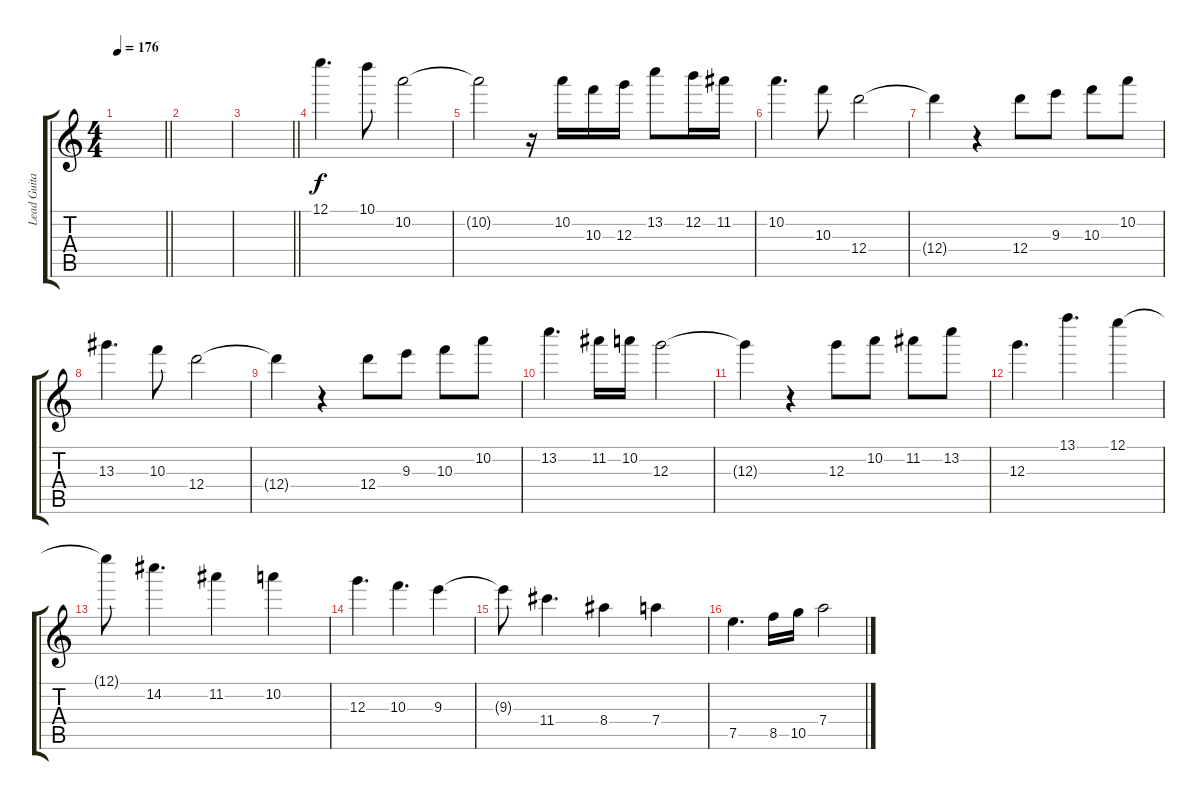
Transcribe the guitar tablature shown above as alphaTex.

\track ("Lead Guitar (FX)" "Lead Guita") {instrument lead1square}
\staff {score tabs}
\tuning (E6 B5 G5 D5 A4 E4) {hide}
\ts (4 4)
\tempo 176
\clef g2
\barLineRight lightlight
\ks c
|
|
\barLineRight lightlight
|
12.1.4{d} 10.1.8 10.2.2 |
10.2{t}.2 r.16 10.2.16 10.3.16 12.3.16 13.2.8 12.2.16 11.2.16 |
10.2.4{d} 10.3.8 12.4.2 |
12.4{t}.4 r.4 12.4.8 9.3.8 10.3.8 10.2.8 |
13.3.4{d} 10.3.8 12.4.2 |
12.4{t}.4 r.4 12.4.8 9.3.8 10.3.8 10.2.8 |
13.2.4{d} 11.2.16 10.2.16 12.3.2 |
12.3{t}.4 r.4 12.3.8 10.2.8 11.2.8 13.2.8 |
12.3.4{d} 13.1.4{d} 12.1.4 |
12.1{t}.8 14.2.4{d} 11.2.4 10.2.4 |
12.3.4{d} 10.3.4{d} 9.3.4 |
9.3{t}.8 11.4.4{d} 8.4.4 7.4.4 |
7.5.4{d} 8.5.16 10.5.16 7.4.2
